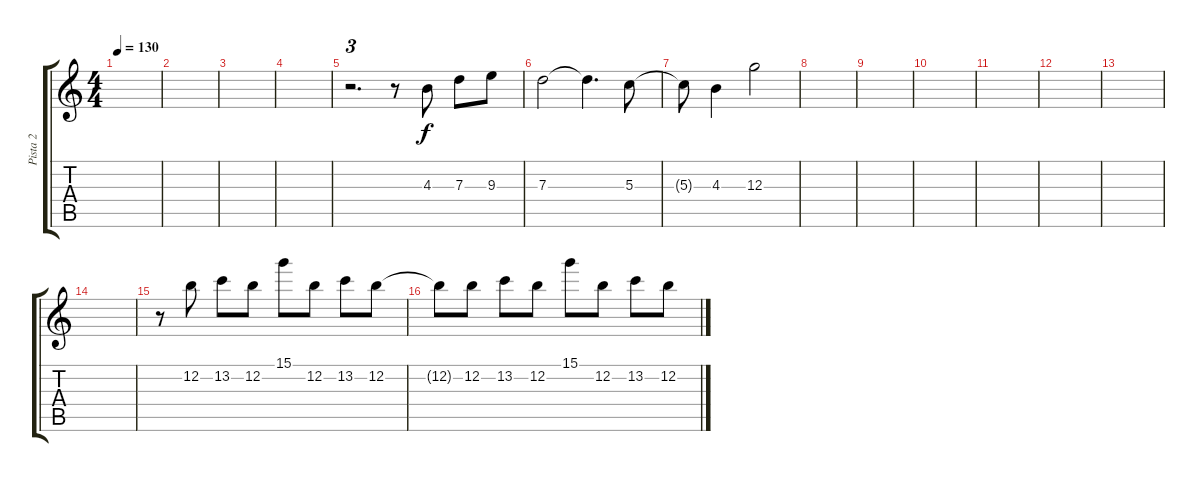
\track ("Pista 2" "Pista 2") {instrument distortionguitar}
\staff {score tabs}
\tuning (E4 B3 G3 D3 A2 E2) {hide}
\ts (4 4)
\tempo 130
\clef g2
\ks c
|
|
|
|
r.2{d tu (3 2)} r.8 4.3.8 7.3.8 9.3.8 |
7.3.2 7.3{t}.4{d} 5.3.8 |
5.3{t}.8 4.3.4 12.3.2 |
|
|
|
|
|
|
|
r.8 12.2.8 13.2.8 12.2.8 15.1.8 12.2.8 13.2.8 12.2.8 |
12.2{t}.8 12.2.8 13.2.8 12.2.8 15.1.8 12.2.8 13.2.8 12.2.8
